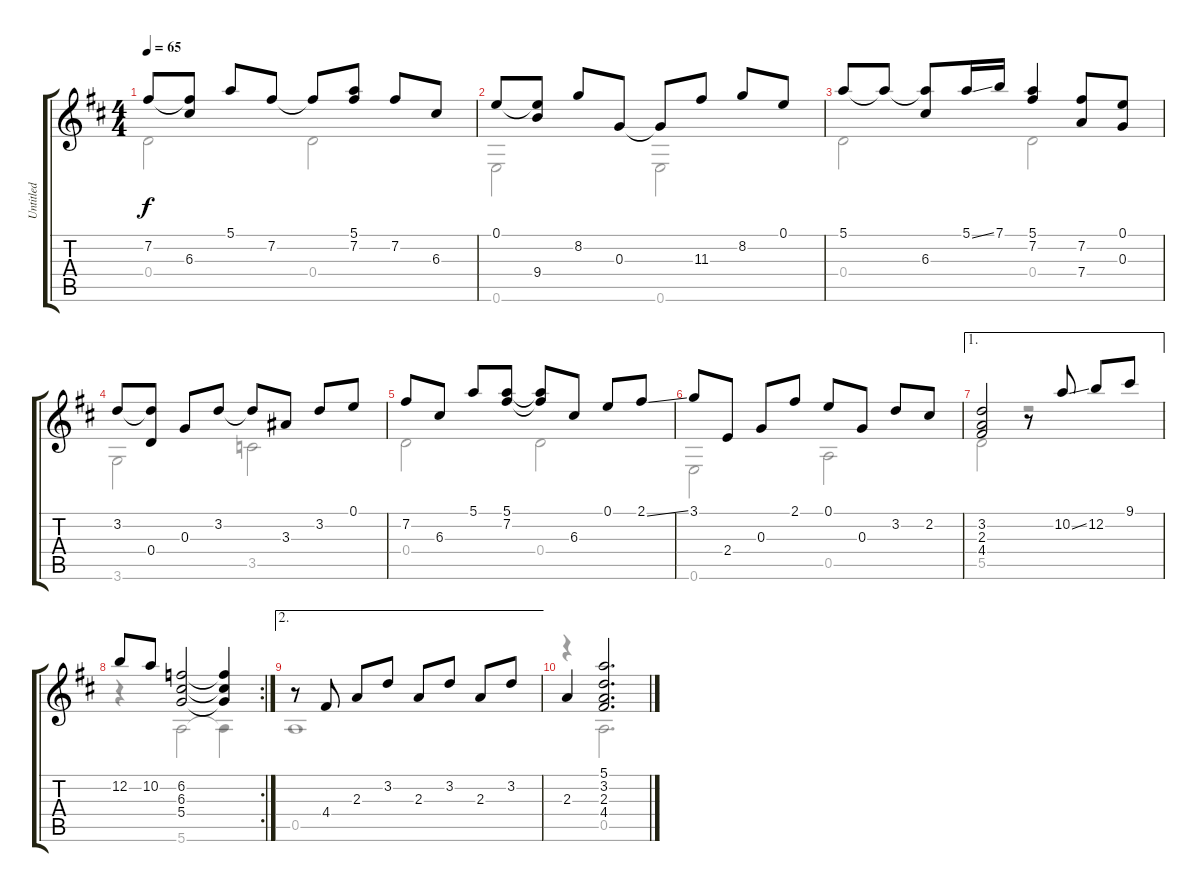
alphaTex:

\track ("Untitled" "Untitled") {instrument acousticguitarnylon}
\staff {score tabs}
\tuning (E4 B3 G3 D3 A2 E2) {hide}
\voice
\ts (4 4)
\tempo 65
\clef g2
\ks d
7.2.8{dy f} (7.2{t} 6.3).8 5.1.8 7.2.8 7.2{t}.8 (5.1 7.2).8 7.2.8 6.3.8 |
0.1.8 (0.1{t} 9.4).8 8.2.8 0.3.8 0.3{t}.8 11.3.8 8.2.8 0.1.8 |
5.1.8 5.1{t}.8 (5.1{t} 6.3).8 5.1{ss}.16 7.1.16 (5.1 7.2).4 (7.2 7.4).8 (0.1 0.3).8 |
3.2.8 (3.2{t} 0.4).8 0.3.8 3.2.8 3.2{t}.8 3.3.8 3.2.8 0.1.8 |
7.2.8 6.3.8 5.1.8 (5.1 7.2).8 (5.1{t} 7.2{t}).8 6.3.8 0.1.8 2.1{ss}.8 |
3.1.8 2.4.8 0.3.8 2.1.8 0.1.8 0.3.8 3.2.8 2.2.8 |
\ae 1
(3.2 2.3 4.4).2 r.8 10.2{ss}.8 12.2.8 9.1.8 |
\rc 2
12.2.8 10.2.8 (6.2 6.3 5.4).2 (6.2{t} 6.3{t} 5.4{t}).4 |
\ae 2
r.8 4.4.8 2.3.8 3.2.8 2.3.8 3.2.8 2.3.8 3.2.8 |
2.3.4 (5.1 3.2 2.3 4.4).2{d}
\voice
\clef g2
\ottava regular
\simile none
\ks d
0.4{t}.2{dy f} 0.4.2 |
0.6.2 0.6.2 |
0.4.2 0.4.2 |
3.6.2 3.5.2 |
0.4.2 0.4.2 |
0.6.2 0.5.2 |
5.5.2 r.2 |
r.4 5.6.2 5.6{t}.4 |
0.5.1 |
r.4 0.5.2{d}
